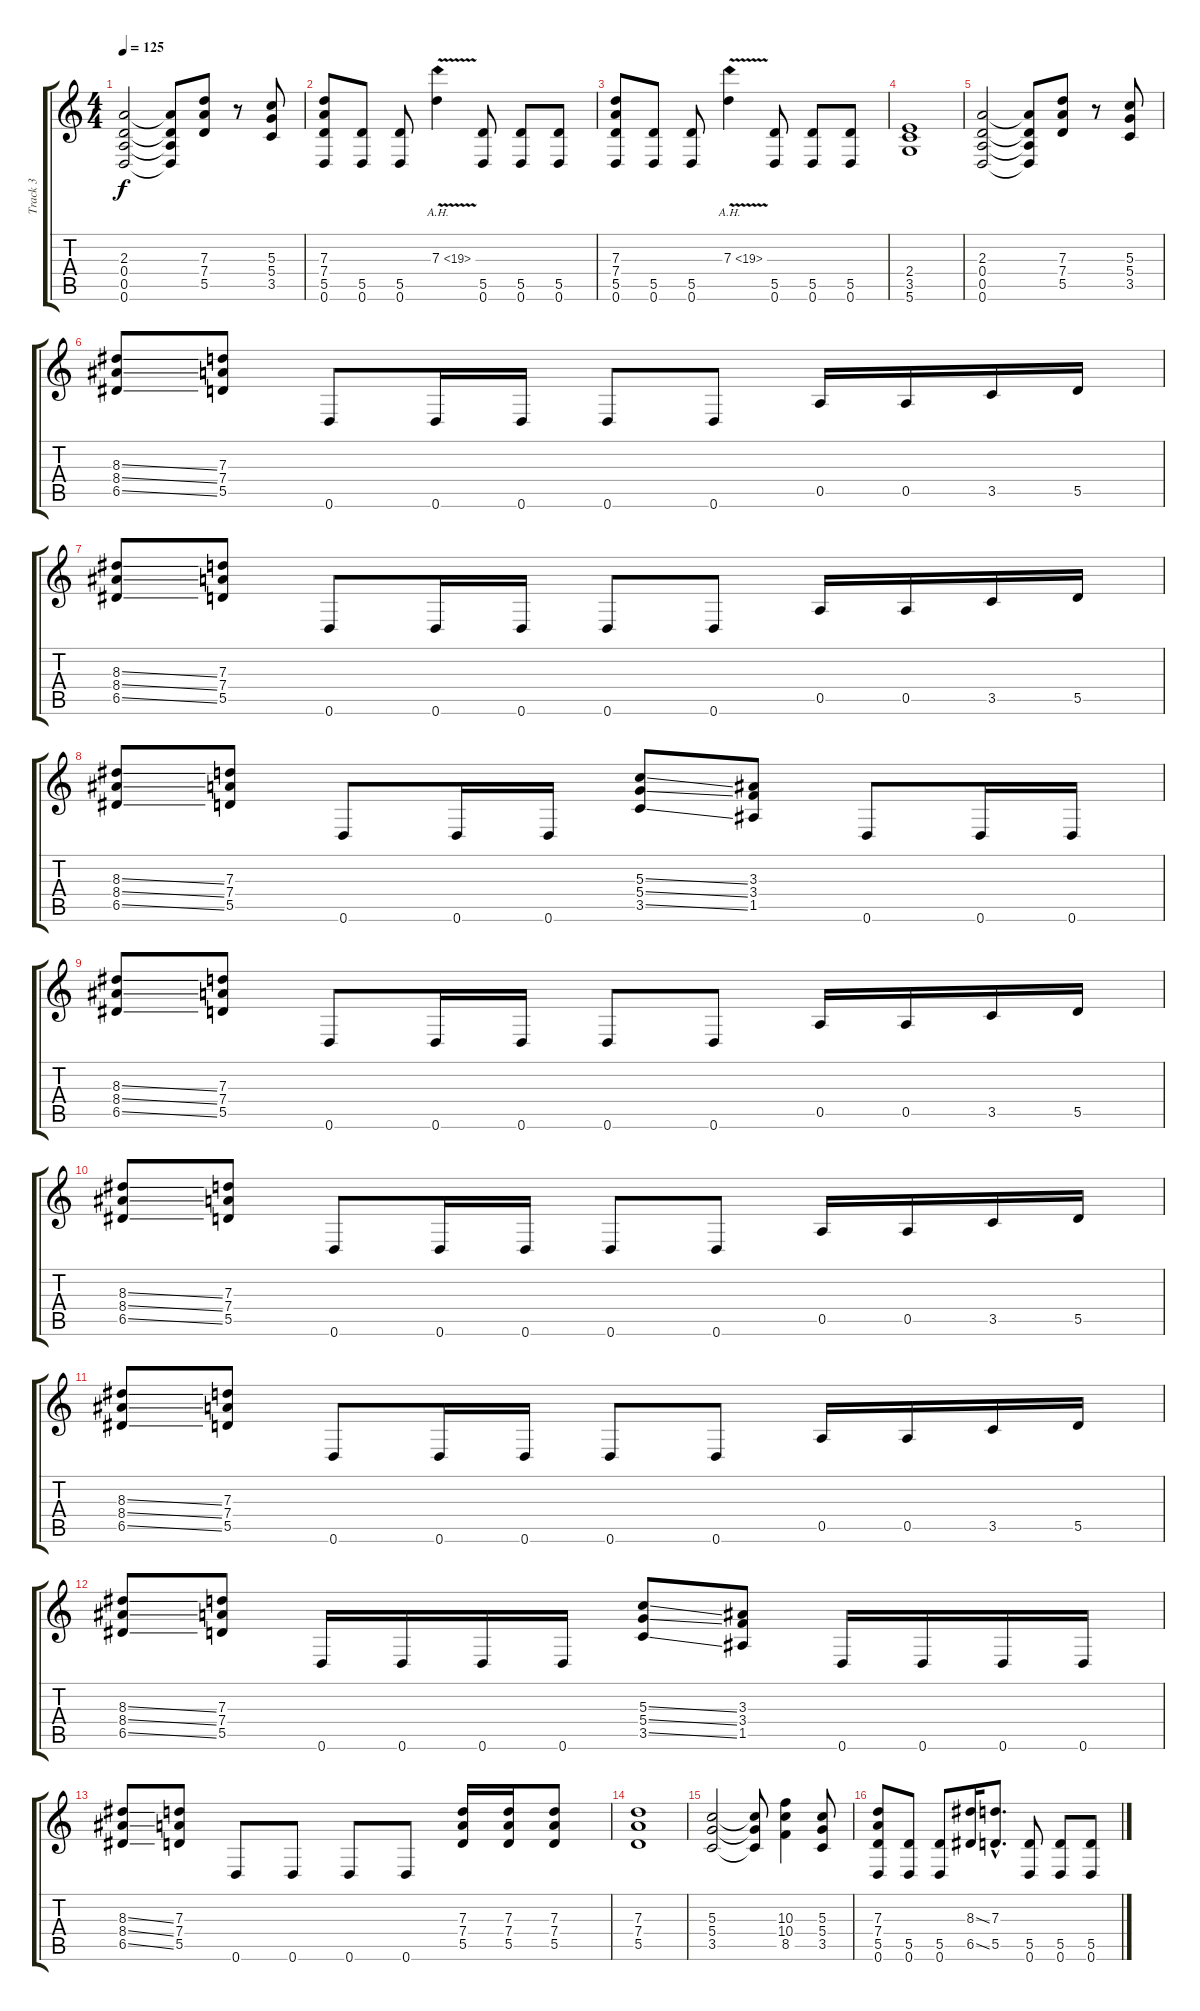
\track ("Track 3" "Track 3") {instrument distortionguitar}
\staff {score tabs}
\tuning (E4 B3 G3 D3 A2 D2) {hide}
\ts (4 4)
\tempo 125
\clef g2
\ks c
(2.3 0.4 0.5 0.6).2{dy f} (2.3{t} 0.4{t} 0.5{t} 0.6{t}).8 (7.3 7.4 5.5).8 r.8 (5.3 5.4 3.5).8 |
(7.3 7.4 5.5 0.6).8 (5.5 0.6).8 (5.5 0.6).8 7.3{ah 12 v}.4 (5.5 0.6).8{instrument distortionguitar} (5.5 0.6).8 (5.5 0.6).8 |
(7.3 7.4 5.5 0.6).8 (5.5 0.6).8 (5.5 0.6).8 7.3{ah 12 v}.4 (5.5 0.6).8{instrument distortionguitar} (5.5 0.6).8 (5.5 0.6).8 |
(2.4 3.5 5.6).1 |
(2.3 0.4 0.5 0.6).2 (2.3{t} 0.4{t} 0.5{t} 0.6{t}).8 (7.3 7.4 5.5).8 r.8 (5.3 5.4 3.5).8 |
(8.3{ss} 8.4{ss} 6.5{ss}).8 (7.3 7.4 5.5).8 0.6.8 0.6.16 0.6.16 0.6.8 0.6.8 0.5.16 0.5.16 3.5.16 5.5.16 |
(8.3{ss} 8.4{ss} 6.5{ss}).8 (7.3 7.4 5.5).8 0.6.8 0.6.16 0.6.16 0.6.8 0.6.8 0.5.16 0.5.16 3.5.16 5.5.16 |
(8.3{ss} 8.4{ss} 6.5{ss}).8 (7.3 7.4 5.5).8 0.6.8 0.6.16 0.6.16 (5.3{ss} 5.4{ss} 3.5{ss}).8 (3.3 3.4 1.5).8 0.6.8 0.6.16 0.6.16 |
(8.3{ss} 8.4{ss} 6.5{ss}).8 (7.3 7.4 5.5).8 0.6.8 0.6.16 0.6.16 0.6.8 0.6.8 0.5.16 0.5.16 3.5.16 5.5.16 |
(8.3{ss} 8.4{ss} 6.5{ss}).8 (7.3 7.4 5.5).8 0.6.8 0.6.16 0.6.16 0.6.8 0.6.8 0.5.16 0.5.16 3.5.16 5.5.16 |
(8.3{ss} 8.4{ss} 6.5{ss}).8 (7.3 7.4 5.5).8 0.6.8 0.6.16 0.6.16 0.6.8 0.6.8 0.5.16 0.5.16 3.5.16 5.5.16 |
(8.3{ss} 8.4{ss} 6.5{ss}).8 (7.3 7.4 5.5).8 0.6.16 0.6.16 0.6.16 0.6.16 (5.3{ss} 5.4{ss} 3.5{ss}).8 (3.3 3.4 1.5).8 0.6.16 0.6.16 0.6.16 0.6.16 |
(8.3{ss} 8.4{ss} 6.5{ss}).8 (7.3 7.4 5.5).8 0.6.8 0.6.8 0.6.8 0.6.8 (7.3 7.4 5.5).16 (7.3 7.4 5.5).16 (7.3 7.4 5.5).8 |
(7.3 7.4 5.5).1 |
(5.3 5.4 3.5).2 (5.3{t} 5.4{t} 3.5{t}).8 (10.3 10.4 8.5).4 (5.3 5.4 3.5).8 |
(7.3 7.4 5.5 0.6).8 (5.5 0.6).8 (5.5 0.6).8 (8.3{ss} 6.5{ss}).16 (7.3{hac} 5.5{hac}).8{d} (5.5 0.6).8 (5.5 0.6).8 (5.5 0.6).8
